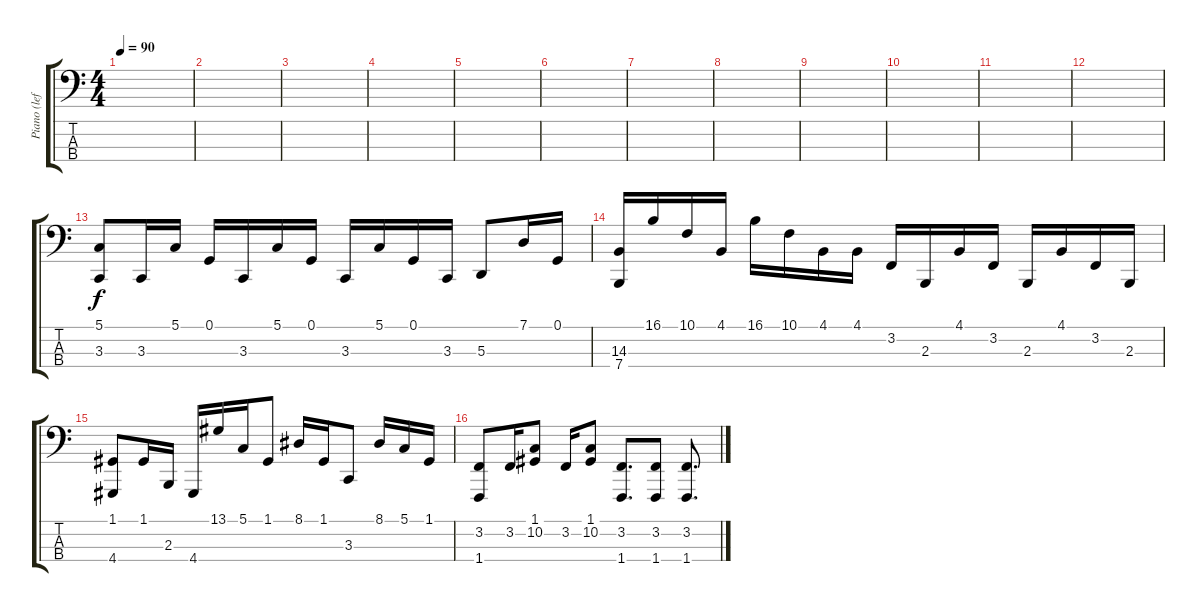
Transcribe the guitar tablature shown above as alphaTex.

\track ("Piano (left hand)" "Piano (lef") {instrument acousticgrandpiano}
\staff {score tabs}
\tuning (G2 D2 A1 E1) {hide}
\ts (4 4)
\tempo 90
\clef f4
\ks c
|
|
|
|
|
|
|
|
|
|
|
|
(5.1 3.3).8 3.3.16 5.1.16 0.1.16 3.3.16 5.1.16 0.1.16 3.3.16 5.1.16 0.1.16 3.3.16 5.3.8 7.1.16 0.1.16 |
(14.3 7.4).16 16.1.16 10.1.16 4.1.16 16.1.16 10.1.16 4.1.16 4.1.16 3.2.16 2.3.16 4.1.16 3.2.16 2.3.16 4.1.16 3.2.16 2.3.16 |
(1.1 4.4).8 1.1.16 2.3.16 4.4.16 13.1.16 5.1.16 1.1.8 8.1.16 1.1.16 3.3.8 8.1.16 5.1.16 1.1.16 |
(3.2 1.4).8 3.2.16 (1.1 10.2).8 3.2.16 (1.1 10.2).8 (3.2 1.4).8{d} (3.2 1.4).8 (3.2 1.4).8{d}
